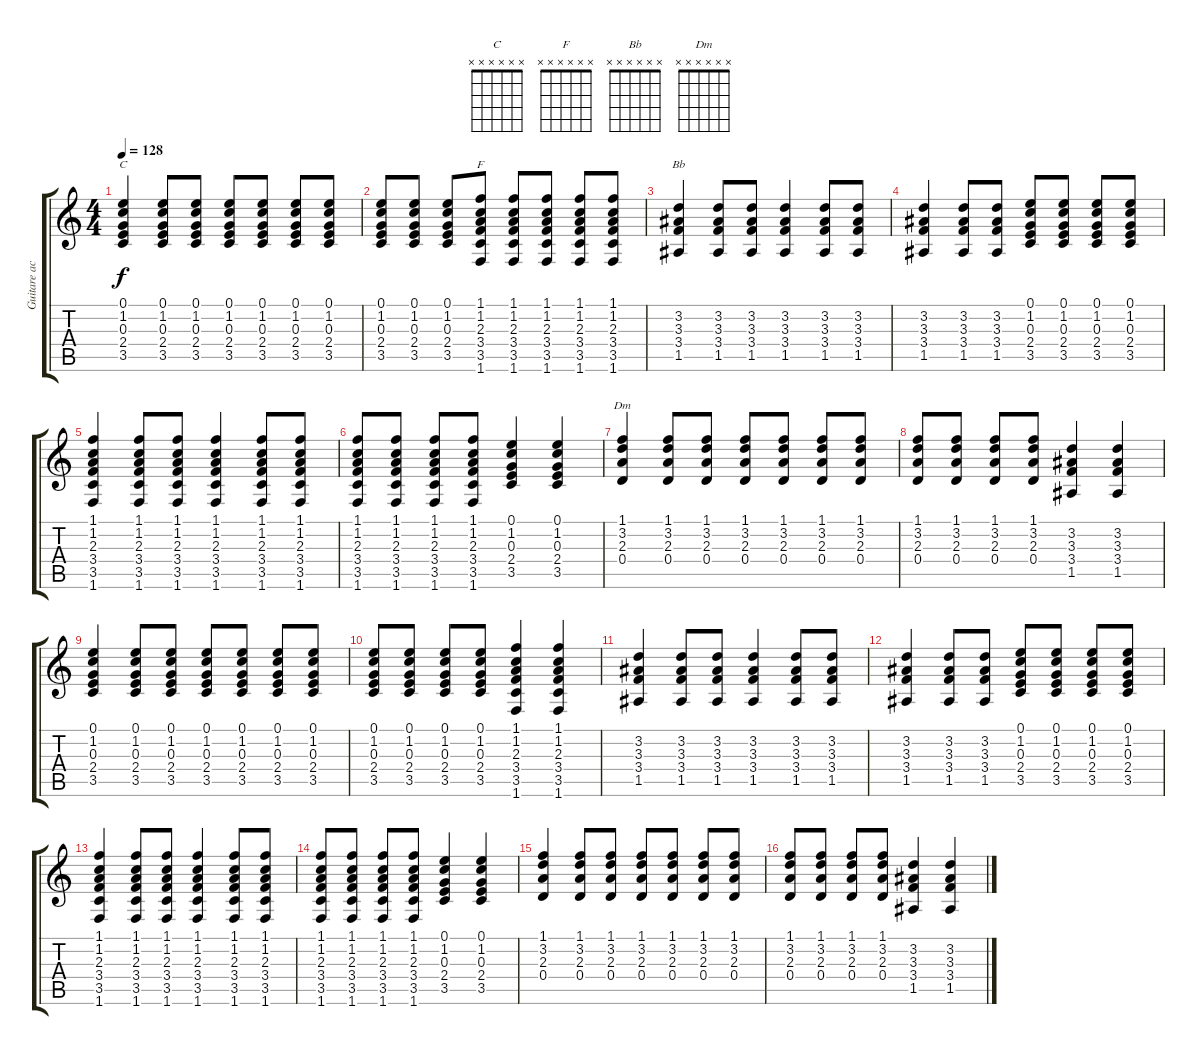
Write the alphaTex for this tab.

\track ("Guitare accoustique" "Guitare ac") {instrument acousticguitarsteel}
\staff {score tabs}
\tuning (E4 B3 G3 D3 A2 E2) {hide}
\chord ("C" x x x x x x) {firstfret 0}
\chord ("F" x x x x x x) {firstfret 0}
\chord ("Bb" x x x x x x) {firstfret 0}
\chord ("Dm" x x x x x x) {firstfret 0}
\ts (4 4)
\tempo 128
\clef g2
\ks c
(0.1 1.2 0.3 2.4 3.5).4{ch "C" dy f} (0.1 1.2 0.3 2.4 3.5).8 (0.1 1.2 0.3 2.4 3.5).8 (0.1 1.2 0.3 2.4 3.5).8 (0.1 1.2 0.3 2.4 3.5).8 (0.1 1.2 0.3 2.4 3.5).8 (0.1 1.2 0.3 2.4 3.5).8 |
(0.1 1.2 0.3 2.4 3.5).8 (0.1 1.2 0.3 2.4 3.5).8 (0.1 1.2 0.3 2.4 3.5).8 (1.1 1.2 2.3 3.4 3.5 1.6).8{ch "F"} (1.1 1.2 2.3 3.4 3.5 1.6).8 (1.1 1.2 2.3 3.4 3.5 1.6).8 (1.1 1.2 2.3 3.4 3.5 1.6).8 (1.1 1.2 2.3 3.4 3.5 1.6).8 |
(3.2 3.3 3.4 1.5).4{ch "Bb"} (3.2 3.3 3.4 1.5).8 (3.2 3.3 3.4 1.5).8 (3.2 3.3 3.4 1.5).4 (3.2 3.3 3.4 1.5).8 (3.2 3.3 3.4 1.5).8 |
(3.2 3.3 3.4 1.5).4 (3.2 3.3 3.4 1.5).8 (3.2 3.3 3.4 1.5).8 (0.1 1.2 0.3 2.4 3.5).8 (0.1 1.2 0.3 2.4 3.5).8 (0.1 1.2 0.3 2.4 3.5).8 (0.1 1.2 0.3 2.4 3.5).8 |
(1.1 1.2 2.3 3.4 3.5 1.6).4 (1.1 1.2 2.3 3.4 3.5 1.6).8 (1.1 1.2 2.3 3.4 3.5 1.6).8 (1.1 1.2 2.3 3.4 3.5 1.6).4 (1.1 1.2 2.3 3.4 3.5 1.6).8 (1.1 1.2 2.3 3.4 3.5 1.6).8 |
(1.1 1.2 2.3 3.4 3.5 1.6).8 (1.1 1.2 2.3 3.4 3.5 1.6).8 (1.1 1.2 2.3 3.4 3.5 1.6).8 (1.1 1.2 2.3 3.4 3.5 1.6).8 (0.1 1.2 0.3 2.4 3.5).4 (0.1 1.2 0.3 2.4 3.5).4 |
(1.1 3.2 2.3 0.4).4{ch "Dm"} (1.1 3.2 2.3 0.4).8 (1.1 3.2 2.3 0.4).8 (1.1 3.2 2.3 0.4).8 (1.1 3.2 2.3 0.4).8 (1.1 3.2 2.3 0.4).8 (1.1 3.2 2.3 0.4).8 |
(1.1 3.2 2.3 0.4).8 (1.1 3.2 2.3 0.4).8 (1.1 3.2 2.3 0.4).8 (1.1 3.2 2.3 0.4).8 (3.2 3.3 3.4 1.5).4 (3.2 3.3 3.4 1.5).4 |
(0.1 1.2 0.3 2.4 3.5).4 (0.1 1.2 0.3 2.4 3.5).8 (0.1 1.2 0.3 2.4 3.5).8 (0.1 1.2 0.3 2.4 3.5).8 (0.1 1.2 0.3 2.4 3.5).8 (0.1 1.2 0.3 2.4 3.5).8 (0.1 1.2 0.3 2.4 3.5).8 |
(0.1 1.2 0.3 2.4 3.5).8 (0.1 1.2 0.3 2.4 3.5).8 (0.1 1.2 0.3 2.4 3.5).8 (0.1 1.2 0.3 2.4 3.5).8 (1.1 1.2 2.3 3.4 3.5 1.6).4 (1.1 1.2 2.3 3.4 3.5 1.6).4 |
(3.2 3.3 3.4 1.5).4 (3.2 3.3 3.4 1.5).8 (3.2 3.3 3.4 1.5).8 (3.2 3.3 3.4 1.5).4 (3.2 3.3 3.4 1.5).8 (3.2 3.3 3.4 1.5).8 |
(3.2 3.3 3.4 1.5).4 (3.2 3.3 3.4 1.5).8 (3.2 3.3 3.4 1.5).8 (0.1 1.2 0.3 2.4 3.5).8 (0.1 1.2 0.3 2.4 3.5).8 (0.1 1.2 0.3 2.4 3.5).8 (0.1 1.2 0.3 2.4 3.5).8 |
(1.1 1.2 2.3 3.4 3.5 1.6).4 (1.1 1.2 2.3 3.4 3.5 1.6).8 (1.1 1.2 2.3 3.4 3.5 1.6).8 (1.1 1.2 2.3 3.4 3.5 1.6).4 (1.1 1.2 2.3 3.4 3.5 1.6).8 (1.1 1.2 2.3 3.4 3.5 1.6).8 |
(1.1 1.2 2.3 3.4 3.5 1.6).8 (1.1 1.2 2.3 3.4 3.5 1.6).8 (1.1 1.2 2.3 3.4 3.5 1.6).8 (1.1 1.2 2.3 3.4 3.5 1.6).8 (0.1 1.2 0.3 2.4 3.5).4 (0.1 1.2 0.3 2.4 3.5).4 |
(1.1 3.2 2.3 0.4).4 (1.1 3.2 2.3 0.4).8 (1.1 3.2 2.3 0.4).8 (1.1 3.2 2.3 0.4).8 (1.1 3.2 2.3 0.4).8 (1.1 3.2 2.3 0.4).8 (1.1 3.2 2.3 0.4).8 |
(1.1 3.2 2.3 0.4).8 (1.1 3.2 2.3 0.4).8 (1.1 3.2 2.3 0.4).8 (1.1 3.2 2.3 0.4).8 (3.2 3.3 3.4 1.5).4 (3.2 3.3 3.4 1.5).4
